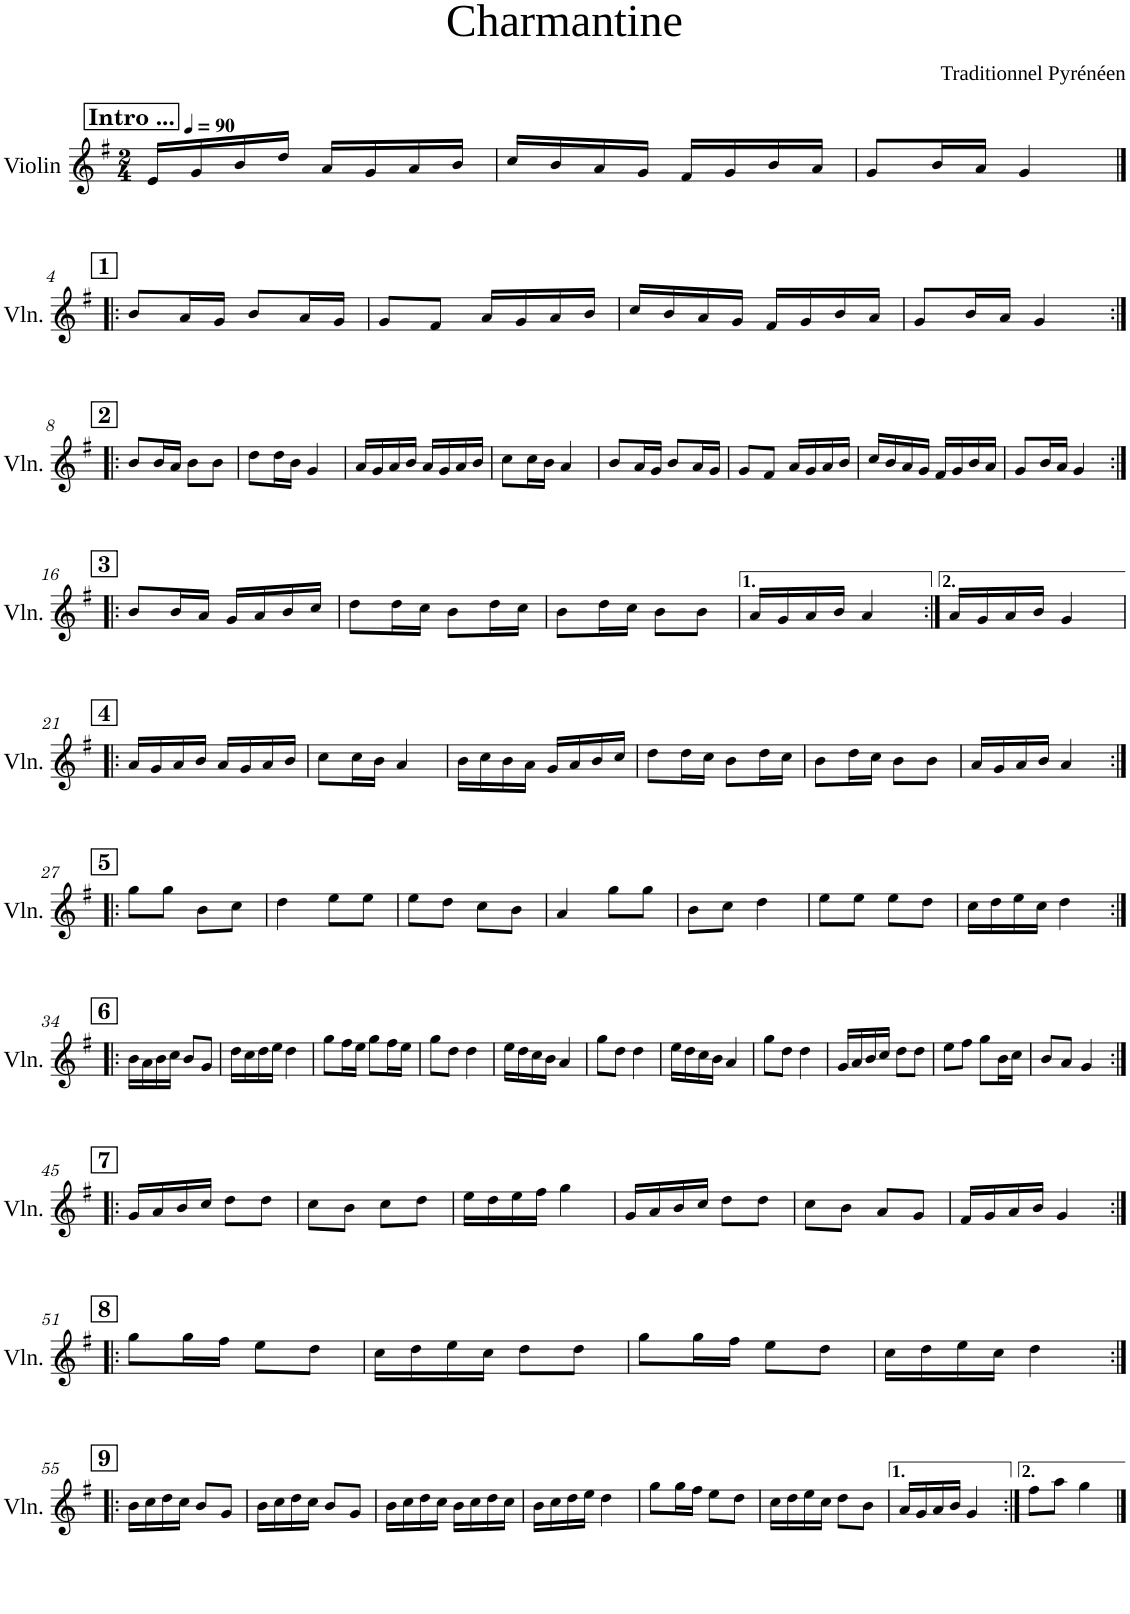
**kern
*part1
*staff1
*I"Violin
*I'Vln.
*clefG2
*k[f#]
*M2/4
*MM90
!!LO:REH:place=s1:a:B:cj:fs=14:t=Intro ...
=1
16e/LL
16g/
16b/
16dd/JJ
16a/LL
16g/
16a/
16b/JJ
=2
16cc/LL
16b/
16a/
16g/JJ
16f#/LL
16g/
16b/
16a/JJ
=3
8g/L
16b/L
16a/JJ
4g/
!!LO:LB:g=z
!!LO:REH:place=s1:a:B:cj:fs=14:t=1
=4|!:
8b/L
16a/L
16g/JJ
8b/L
16a/L
16g/JJ
=5
8g/L
8f#/J
16a/LL
16g/
16a/
16b/JJ
=6
16cc/LL
16b/
16a/
16g/JJ
16f#/LL
16g/
16b/
16a/JJ
=7
8g/L
16b/L
16a/JJ
4g/
!!LO:LB:g=z
!!LO:REH:place=s1:a:B:cj:fs=14:t=2
=8:|!|:
8b/L
16b/L
16a/JJ
8b\L
8b\J
=9
8dd\L
16dd\L
16b\JJ
4g/
=10
16a/LL
16g/
16a/
16b/JJ
16a/LL
16g/
16a/
16b/JJ
=11
8cc\L
16cc\L
16b\JJ
4a/
=12
8b/L
16a/L
16g/JJ
8b/L
16a/L
16g/JJ
=13
8g/L
8f#/J
16a/LL
16g/
16a/
16b/JJ
=14
16cc/LL
16b/
16a/
16g/JJ
16f#/LL
16g/
16b/
16a/JJ
=15
8g/L
16b/L
16a/JJ
4g/
!!LO:LB:g=z
!!LO:REH:place=s1:a:B:cj:fs=14:t=3
=16:|!|:
8b/L
16b/L
16a/JJ
16g/LL
16a/
16b/
16cc/JJ
=17
8dd\L
16dd\L
16cc\JJ
8b\L
16dd\L
16cc\JJ
=18
8b\L
16dd\L
16cc\JJ
8b\L
8b\J
=19
16a/LL
16g/
16a/
16b/JJ
4a/
=20:|!
16a/LL
16g/
16a/
16b/JJ
4g/
!!LO:LB:g=z
!!LO:REH:place=s1:a:B:cj:fs=14:t=4
=21!|:
16a/LL
16g/
16a/
16b/JJ
16a/LL
16g/
16a/
16b/JJ
=22
8cc\L
16cc\L
16b\JJ
4a/
=23
16b\LL
16cc\
16b\
16a\JJ
16g/LL
16a/
16b/
16cc/JJ
=24
8dd\L
16dd\L
16cc\JJ
8b\L
16dd\L
16cc\JJ
=25
8b\L
16dd\L
16cc\JJ
8b\L
8b\J
=26
16a/LL
16g/
16a/
16b/JJ
4a/
!!LO:LB:g=z
!!LO:REH:place=s1:a:B:cj:fs=14:t=5
=27:|!|:
8gg\L
8gg\J
8b\L
8cc\J
=28
4dd\
8ee\L
8ee\J
=29
8ee\L
8dd\J
8cc\L
8b\J
=30
4a/
8gg\L
8gg\J
=31
8b\L
8cc\J
4dd\
=32
8ee\L
8ee\J
8ee\L
8dd\J
=33
16cc\LL
16dd\
16ee\
16cc\JJ
4dd\
!!LO:LB:g=z
!!LO:REH:place=s1:a:B:cj:fs=14:t=6
=34:|!|:
16b\LL
16a\
16b\
16cc\JJ
8b/L
8g/J
=35
16dd\LL
16cc\
16dd\
16ee\JJ
4dd\
=36
8gg\L
16ff#\L
16ee\JJ
8gg\L
16ff#\L
16ee\JJ
=37
8gg\L
8dd\J
4dd\
=38
16ee\LL
16dd\
16cc\
16b\JJ
4a/
=39
8gg\L
8dd\J
4dd\
=40
16ee\LL
16dd\
16cc\
16b\JJ
4a/
=41
8gg\L
8dd\J
4dd\
=42
16g/LL
16a/
16b/
16cc/JJ
8dd\L
8dd\J
=43
8ee\L
8ff#\J
8gg\L
16b\L
16cc\JJ
=44
8b/L
8a/J
4g/
!!LO:LB:g=z
!!LO:REH:place=s1:a:B:cj:fs=14:t=7
=45:|!|:
16g/LL
16a/
16b/
16cc/JJ
8dd\L
8dd\J
=46
8cc\L
8b\J
8cc\L
8dd\J
=47
16ee\LL
16dd\
16ee\
16ff#\JJ
4gg\
=48
16g/LL
16a/
16b/
16cc/JJ
8dd\L
8dd\J
=49
8cc\L
8b\J
8a/L
8g/J
=50
16f#/LL
16g/
16a/
16b/JJ
4g/
!!LO:LB:g=z
!!LO:REH:place=s1:a:B:cj:fs=14:t=8
=51:|!|:
8gg\L
16gg\L
16ff#\JJ
8ee\L
8dd\J
=52
16cc\LL
16dd\
16ee\
16cc\JJ
8dd\L
8dd\J
=53
8gg\L
16gg\L
16ff#\JJ
8ee\L
8dd\J
=54
16cc\LL
16dd\
16ee\
16cc\JJ
4dd\
!!LO:LB:g=z
!!LO:REH:place=s1:a:B:cj:fs=14:t=9
=55:|!|:
16b\LL
16cc\
16dd\
16cc\JJ
8b/L
8g/J
=56
16b\LL
16cc\
16dd\
16cc\JJ
8b/L
8g/J
=57
16b\LL
16cc\
16dd\
16cc\JJ
16b\LL
16cc\
16dd\
16cc\JJ
=58
16b\LL
16cc\
16dd\
16ee\JJ
4dd\
=59
8gg\L
16gg\L
16ff#\JJ
8ee\L
8dd\J
=60
16cc\LL
16dd\
16ee\
16cc\JJ
8dd\L
8b\J
=61
16a/LL
16g/
16a/
16b/JJ
4g/
=62:|!
8ff#\L
8aa\J
4gg\
==
*-
